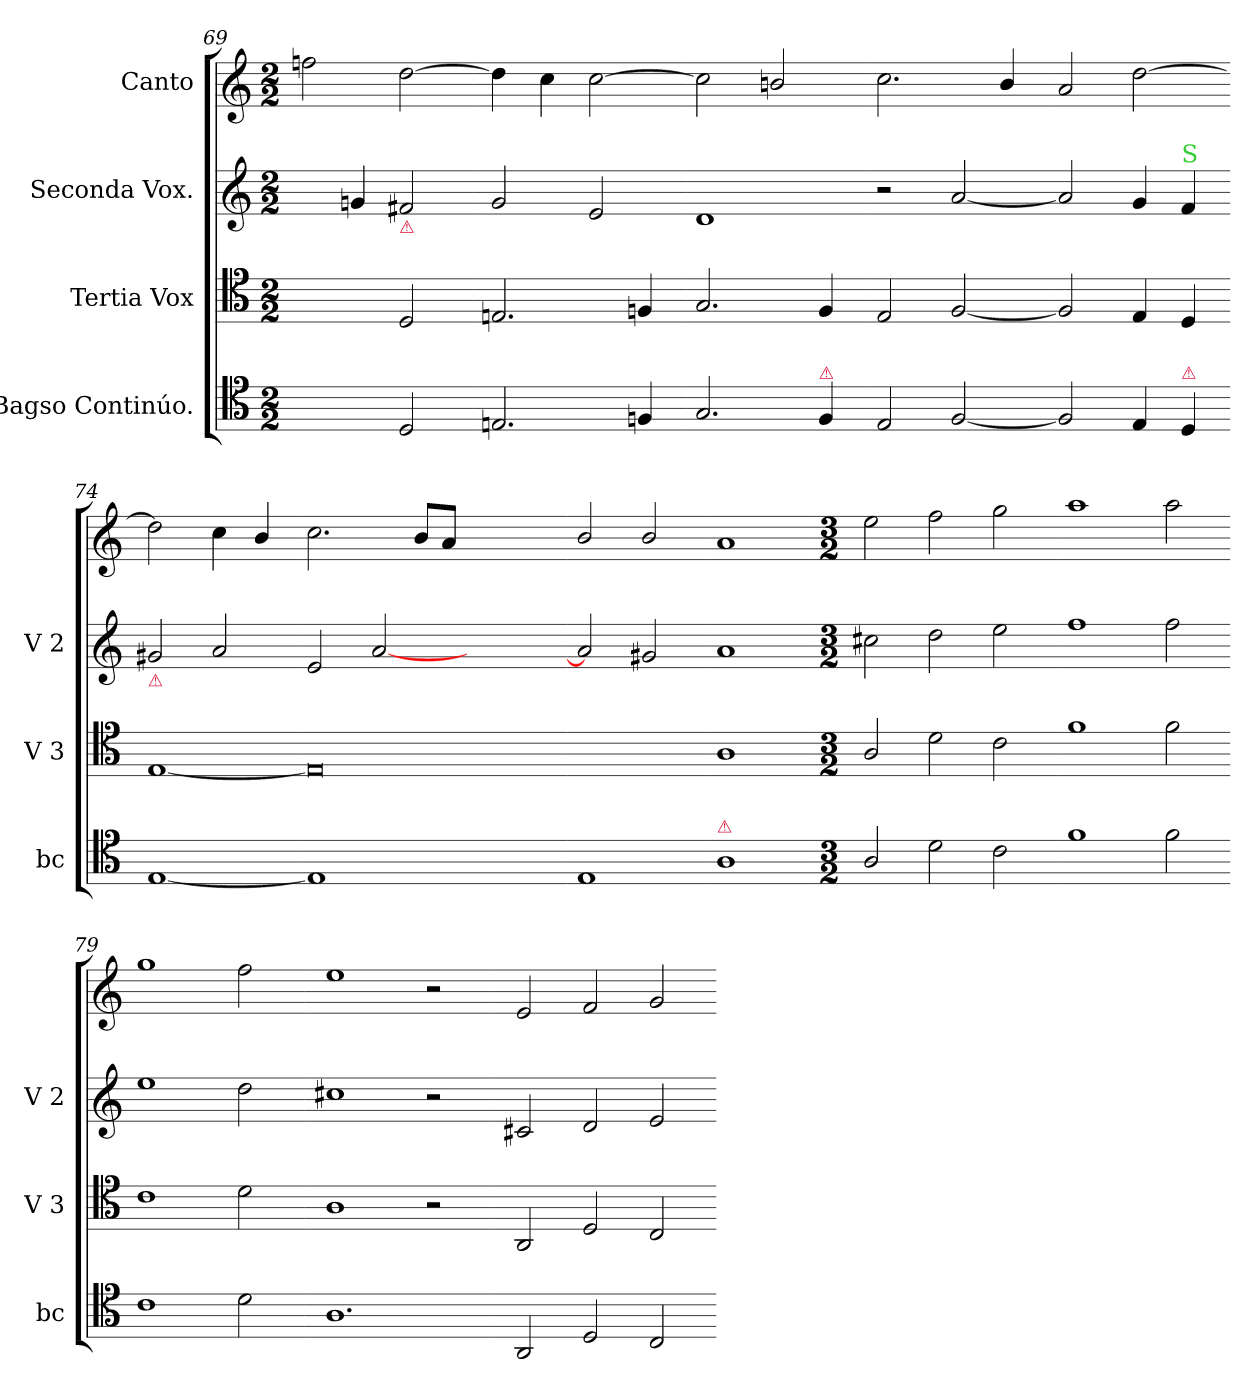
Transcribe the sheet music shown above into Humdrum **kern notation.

**kern	**kern	**kern	**kern
*part4	*part3	*part2	*part1
*staff4	*staff3	*staff2	*staff1
*I"Bagso Continúo.	*I"Tertia Vox	*I"Seconda Vox.	*I"Canto
*I'bc	*I'V 3	*I'V 2	*
*clefC4	*clefC4	*clefG2	*clefG2
*k[]	*k[]	*k[]	*k[]
*a:	*a:	*a:	*a:
*M2/2	*M2/2	*M2/2	*M2/2
=69	=69	=69	=69
2ryy	2ryy	4ryy	2ffn\
.	.	4gn/	.
!	!	!LO:TX:b:color=crimson:t=⚠	!
2D/	2D/	2f#X/	[2dd\
=70-	=70-	=70-	=70-
2.En/	2.En/	2g/	4dd\]
.	.	.	4cc\
.	.	2e/	[2cc
4Fn/	4Fn/	.	.
=71-	=71-	=71-	=71-
2.G/	2.G/	1d	2cc]
.	.	.	2bn/
!LO:TX:a:color=crimson:t=⚠	!	!	!
4F/	4F/	.	.
=72-	=72-	=72-	=72-
2E/	2E/	2r	2.cc\
[2F	[2F	[2a	.
.	.	.	4b/
=73-	=73-	=73-	=73-
2F]	2F]	2a]	2a/
4E/	4E/	4g/	[2dd\
!	!	!LO:TX:a:color=limegreen:t=S	!
!LO:TX:a:color=crimson:t=⚠	!	!	!
4D/	4D/	4f#	.
=74-	=74-	=74-	=74-
!	!	!LO:TX:b:color=crimson:t=⚠	!
[1E	[1E	2g#X/	2dd\]
.	.	2a/	4cc\
.	.	.	4b/
=75-	=75-	=75-	=75-
1E]	0E]	2e/	2.cc\
.	.	[2a/	.
.	.	.	8b/L
.	.	.	8a/J
1ryy	.	1ryy	1ryy
=76-	=76-	=76-	=76-
1E	1ryy	2a/]	2b/
.	.	2g#X/	2b/
=77-	=77-	=77-	=77-
!LO:TX:a:color=crimson:t=⚠	!	!	!
1A	1A	1a	1a
=-	=-	=-	=-
*M3/2	*M3/2	*M3/2	*M3/2
2A/	2A/	2cc#X\	2ee\
2d\	2d\	2dd\	2ff\
2c\	2c\	2ee\	2gg\
=78-	=78-	=78-	=78-
1f	1f	1ff	1aa
2f\	2f\	2ff\	2aa\
=79-	=79-	=79-	=79-
1c	1c	1ee	1gg
2d\	2d\	2dd\	2ff\
=80-	=80-	=80-	=80-
1.A	1A	1cc#X	1ee
.	2r	2r	2r
=81-	=81-	=81-	=81-
2AA/	2AA/	2c#X/	2e/
2D/	2D/	2d/	2f/
2C/	2C/	2e/	2g/
=-	=-	=-	=-
*-	*-	*-	*-
